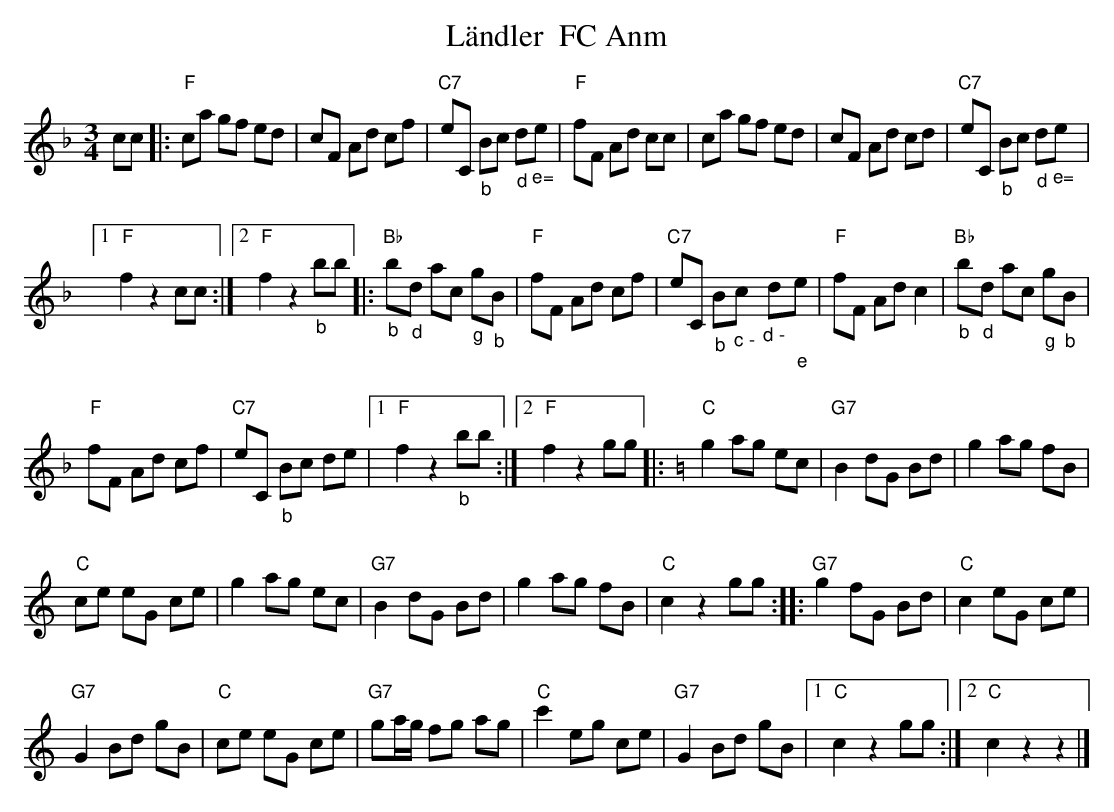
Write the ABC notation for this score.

X:1
T: L\"andler  FC Anm
M:3/4
L:1/8
K:F %%MIDI gchordon
cc |: "F"ca gf ed | cF Ad cf | "C7"eC "_b"Bc "_d"d"_e="e | "F"fF Ad cc | ca gf ed | cF Ad cd | "C7"eC "_b"Bc "_d"d"_e="e |1
"F"f2z2cc :|2 "F"f2z2"_b"bb |:"" "Bb""_b"b"_d"d ac "_g"g"_b"B | "F"fF Ad cf | "C7"eC "_b"B"_ c -"c "_d -"d"_e"e | "F"fF Ad c2 | "Bb""_b"b"_d"d ac "_g"g"_b"B |
"" "F"fF Ad cf | "C7"eC "_b"Bc de |1 "F"f2z2 "_b"bb :|2 "F"f2z2 gg |: [K:C] "C"g2 ag ec | "G7"B2 dG Bd | g2 ag fB |
"" "C"ce eG ce | g2 ag ec | "G7"B2 dG Bd | g2 ag fB | "C"c2z2gg :: "G7"g2 fG Bd | "C"c2 eG ce |
"" "G7"G2 Bd gB | "C"ce eG ce | "G7"ga/g/ fg ag | "C"c'2 eg ce | "G7"G2 Bd gB |1 "C"c2z2 gg :|2 "C"c2z2z2 |]
